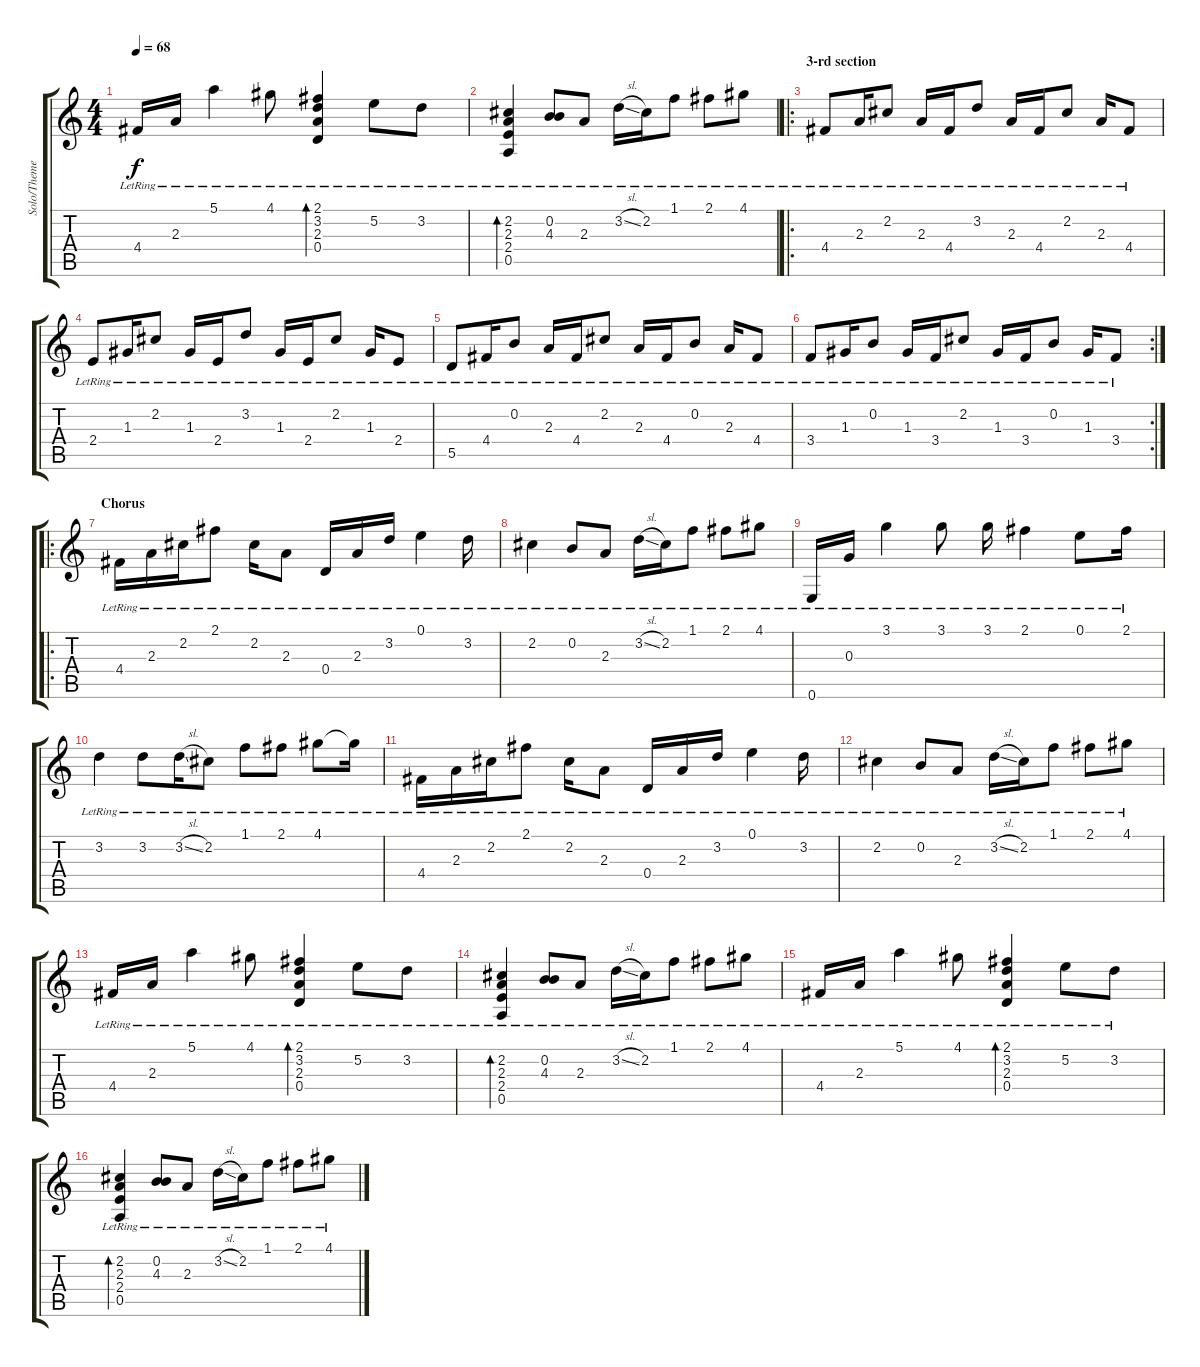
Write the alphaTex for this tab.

\track ("Solo/Theme" "Solo/Theme") {instrument electricguitarclean}
\staff {score tabs}
\tuning (E4 B3 G3 D3 A2 E2) {hide}
\ts (4 4)
\tempo 68
\clef g2
\ks c
4.4{lr}.16{dy f} 2.3{lr}.16 5.1{lr}.4 4.1{lr}.8 (2.1{lr} 3.2{lr} 2.3{lr} 0.4{lr}).4{bd 240} 5.2{lr}.8 3.2{lr}.8 |
(2.2{lr} 2.3{lr} 2.4{lr} 0.5{lr}).4{bd 240} (0.2{lr} 4.3{lr}).8 2.3{lr}.8 3.2{sl lr}.16 2.2{lr}.16 1.1{lr}.8 2.1{lr}.8 4.1{lr}.8 |
\ro
\section ("" "3-rd section")
4.4{lr}.8 2.3{lr}.16 2.2{lr}.8 2.3{lr}.16 4.4{lr}.16 3.2{lr}.8 2.3{lr}.16 4.4{lr}.16 2.2{lr}.8 2.3{lr}.16 4.4{lr}.8 |
2.4{lr}.8 1.3{lr}.16 2.2{lr}.8 1.3{lr}.16 2.4{lr}.16 3.2{lr}.8 1.3{lr}.16 2.4{lr}.16 2.2{lr}.8 1.3{lr}.16 2.4{lr}.8 |
5.5{lr}.8 4.4{lr}.16 0.2{lr}.8 2.3{lr}.16 4.4{lr}.16 2.2{lr}.8 2.3{lr}.16 4.4{lr}.16 0.2{lr}.8 2.3{lr}.16 4.4{lr}.8 |
\rc 2
3.4{lr}.8 1.3{lr}.16 0.2{lr}.8 1.3{lr}.16 3.4{lr}.16 2.2{lr}.8 1.3{lr}.16 3.4{lr}.16 0.2{lr}.8 1.3{lr}.16 3.4{lr}.8 |
\ro
\section ("" "Chorus")
4.4{lr}.16 2.3{lr}.16 2.2{lr}.16 2.1{lr}.8 2.2{lr}.16 2.3{lr}.8 0.4{lr}.16 2.3{lr}.16 3.2{lr}.16 0.1{lr}.4 3.2{lr}.16 |
2.2{lr}.4 0.2{lr}.8 2.3{lr}.8 3.2{sl lr}.16 2.2{lr}.16 1.1{lr}.8 2.1{lr}.8 4.1{lr}.8 |
0.6{lr}.16 0.3{lr}.16 3.1{lr}.4 3.1{lr}.8 3.1{lr}.16 2.1{lr}.4 0.1{lr}.8 2.1{lr}.16 |
3.2{lr}.4 3.2{lr}.8 3.2{sl lr}.16 2.2{lr}.8 1.1{lr}.8 2.1{lr}.8 4.1{lr}.8 4.1{lr t}.16 |
4.4{lr}.16 2.3{lr}.16 2.2{lr}.16 2.1{lr}.8 2.2{lr}.16 2.3{lr}.8 0.4{lr}.16 2.3{lr}.16 3.2{lr}.16 0.1{lr}.4 3.2{lr}.16 |
2.2{lr}.4 0.2{lr}.8 2.3{lr}.8 3.2{sl lr}.16 2.2{lr}.16 1.1{lr}.8 2.1{lr}.8 4.1{lr}.8 |
4.4{lr}.16 2.3{lr}.16 5.1{lr}.4 4.1{lr}.8 (2.1{lr} 3.2{lr} 2.3{lr} 0.4{lr}).4{bd 240} 5.2{lr}.8 3.2{lr}.8 |
(2.2{lr} 2.3{lr} 2.4{lr} 0.5{lr}).4{bd 240} (0.2{lr} 4.3{lr}).8 2.3{lr}.8 3.2{sl lr}.16 2.2{lr}.16 1.1{lr}.8 2.1{lr}.8 4.1{lr}.8 |
4.4{lr}.16 2.3{lr}.16 5.1{lr}.4 4.1{lr}.8 (2.1{lr} 3.2{lr} 2.3{lr} 0.4{lr}).4{bd 240} 5.2{lr}.8 3.2{lr}.8 |
(2.2{lr} 2.3{lr} 2.4{lr} 0.5{lr}).4{bd 240} (0.2{lr} 4.3{lr}).8 2.3{lr}.8 3.2{sl lr}.16 2.2{lr}.16 1.1{lr}.8 2.1{lr}.8 4.1{lr}.8
